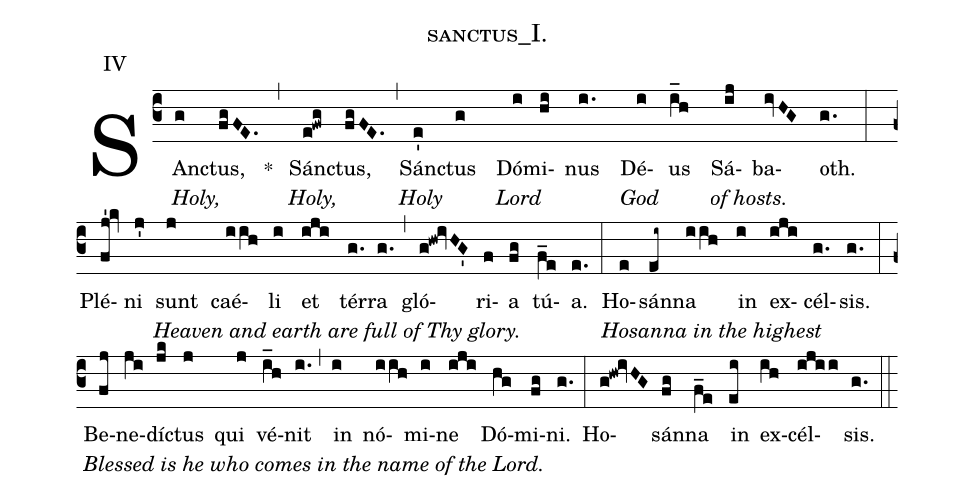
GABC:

name: sanctus_I.;
annotation:IV;
%%
(c3) SAnc[Holy,](g)tus,(fgFE.) *(,) Sánc[Holy,](e!fwg)tus,(fgFE.) (,) Sánc[Holy](e')tus(g) Dó[Lord](i)mi(hi)nus(i.) Dé[God](i)us(i_h) Sá[of hosts.](ij)ba(ivHG)oth.(g.) (:) Plé[Heaven and earth are full of Thy glory.](fj'!kv)ni(j') sunt(j) caé(iih)li(i) et(iji) tér(g.)ra(g.) (,) gló(g!hw!ivHG')ri(f)a(fg) tú(f_e)a.(e.) [/](:) Ho[Hosanna in the highest](e)sán(ei~)na(iih) in(i) ex(iji)cél(g.)sis.(g.) (:) Be[Blessed is he who comes in the name of the Lord.](fj)ne(ji)díc(jk)tus(j) qui(j) vé(i_h)nit(i.) (,) in(i) nó(iih)mi(i)ne(iji) Dó(hg)mi(fg)ni.(g.) (:) Ho(g!hw!ivHG)sán(fg)na(f_e) in(ei) ex(ih)cél(ijii)sis.(g.) (::)
